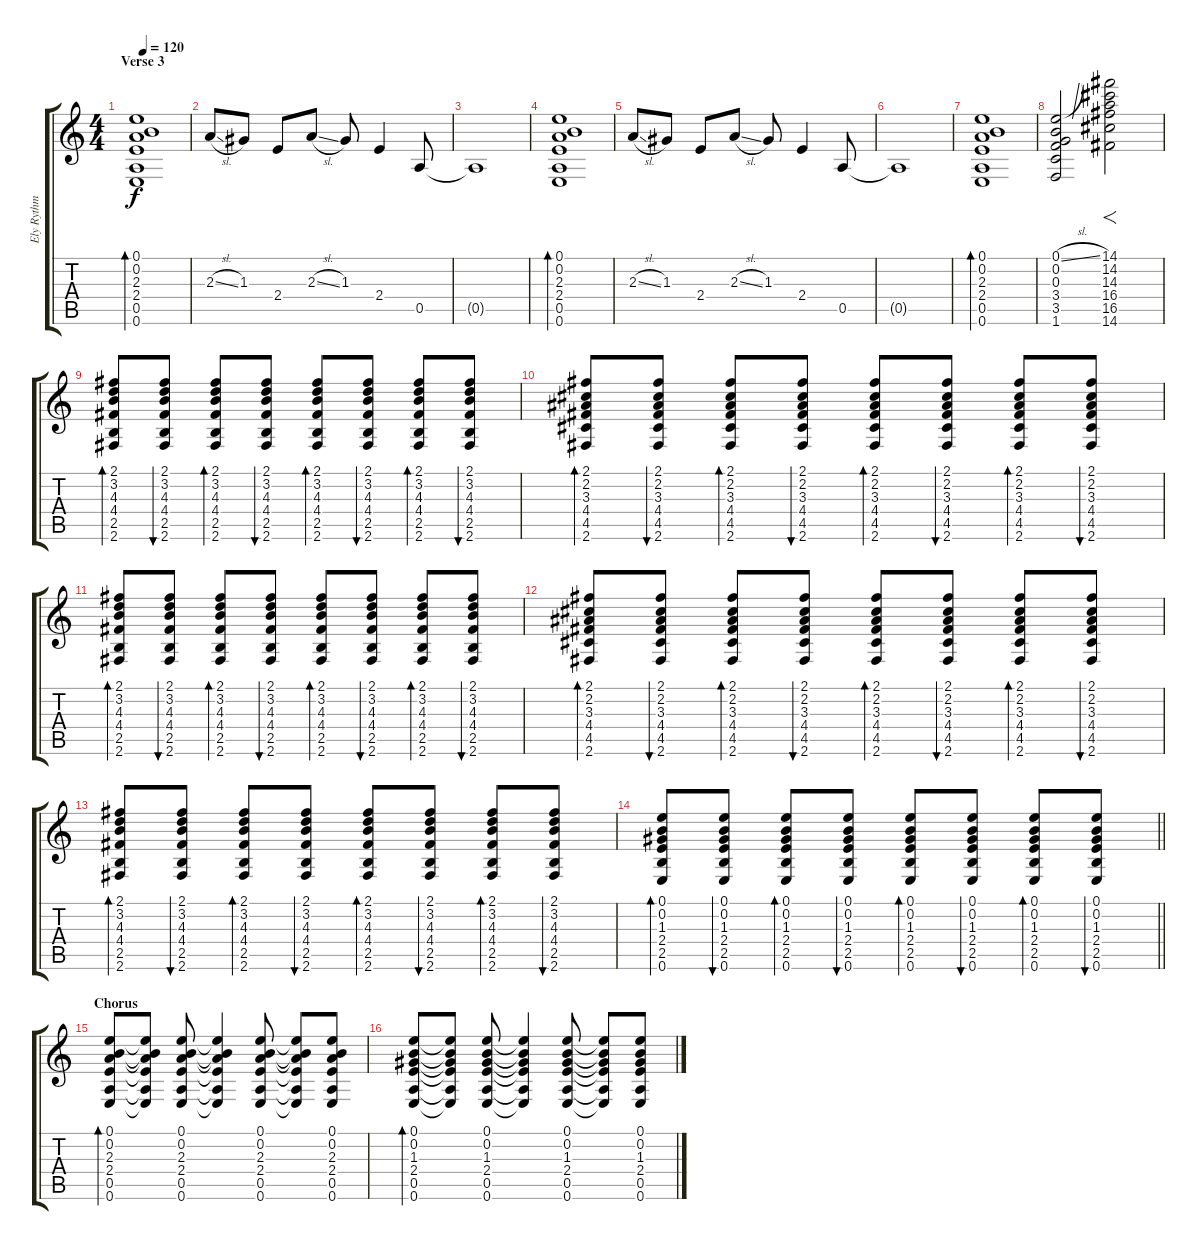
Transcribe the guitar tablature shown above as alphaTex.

\track ("Ely Rythm" "Ely Rythm") {instrument electricguitarclean}
\staff {score tabs}
\tuning (E4 B3 G3 D3 A2 E2) {hide}
\ts (4 4)
\section ("" "Verse 3")
\tempo 120
\clef g2
\ks c
(0.1 0.2 2.3 2.4 0.5 0.6).1{bd 240 dy f} |
2.3{sl}.8 1.3.8 2.4.8 2.3{sl}.8 1.3.8 2.4.4 0.5.8 |
0.5{t}.1 |
(0.1 0.2 2.3 2.4 0.5 0.6).1{bd 240} |
2.3{sl}.8 1.3.8 2.4.8 2.3{sl}.8 1.3.8 2.4.4 0.5.8 |
0.5{t}.1 |
(0.1 0.2 2.3 2.4 0.5 0.6).1{bd 240} |
(0.1{sl} 0.2 0.3 3.4 3.5 1.6).2 (14.1 14.2 14.3 16.4 16.5 14.6).2{f} |
(2.1 3.2 4.3 4.4 2.5 2.6).8{bd 240} (2.1 3.2 4.3 4.4 2.5 2.6).8{bu 60} (2.1 3.2 4.3 4.4 2.5 2.6).8{bd 60} (2.1 3.2 4.3 4.4 2.5 2.6).8{bu 60} (2.1 3.2 4.3 4.4 2.5 2.6).8{bd 60} (2.1 3.2 4.3 4.4 2.5 2.6).8{bu 60} (2.1 3.2 4.3 4.4 2.5 2.6).8{bd 60} (2.1 3.2 4.3 4.4 2.5 2.6).8{bu 60} |
(2.1 2.2 3.3 4.4 4.5 2.6).8{bd 240} (2.1 2.2 3.3 4.4 4.5 2.6).8{bu 60} (2.1 2.2 3.3 4.4 4.5 2.6).8{bd 60} (2.1 2.2 3.3 4.4 4.5 2.6).8{bu 60} (2.1 2.2 3.3 4.4 4.5 2.6).8{bd 60} (2.1 2.2 3.3 4.4 4.5 2.6).8{bu 60} (2.1 2.2 3.3 4.4 4.5 2.6).8{bd 60} (2.1 2.2 3.3 4.4 4.5 2.6).8{bu 60} |
(2.1 3.2 4.3 4.4 2.5 2.6).8{bd 240} (2.1 3.2 4.3 4.4 2.5 2.6).8{bu 60} (2.1 3.2 4.3 4.4 2.5 2.6).8{bd 60} (2.1 3.2 4.3 4.4 2.5 2.6).8{bu 60} (2.1 3.2 4.3 4.4 2.5 2.6).8{bd 60} (2.1 3.2 4.3 4.4 2.5 2.6).8{bu 60} (2.1 3.2 4.3 4.4 2.5 2.6).8{bd 60} (2.1 3.2 4.3 4.4 2.5 2.6).8{bu 60} |
(2.1 2.2 3.3 4.4 4.5 2.6).8{bd 240} (2.1 2.2 3.3 4.4 4.5 2.6).8{bu 60} (2.1 2.2 3.3 4.4 4.5 2.6).8{bd 60} (2.1 2.2 3.3 4.4 4.5 2.6).8{bu 60} (2.1 2.2 3.3 4.4 4.5 2.6).8{bd 60} (2.1 2.2 3.3 4.4 4.5 2.6).8{bu 60} (2.1 2.2 3.3 4.4 4.5 2.6).8{bd 60} (2.1 2.2 3.3 4.4 4.5 2.6).8{bu 60} |
(2.1 3.2 4.3 4.4 2.5 2.6).8{bd 240} (2.1 3.2 4.3 4.4 2.5 2.6).8{bu 60} (2.1 3.2 4.3 4.4 2.5 2.6).8{bd 60} (2.1 3.2 4.3 4.4 2.5 2.6).8{bu 60} (2.1 3.2 4.3 4.4 2.5 2.6).8{bd 60} (2.1 3.2 4.3 4.4 2.5 2.6).8{bu 60} (2.1 3.2 4.3 4.4 2.5 2.6).8{bd 60} (2.1 3.2 4.3 4.4 2.5 2.6).8{bu 60} |
\barLineRight lightlight
(0.1 0.2 1.3 2.4 2.5 0.6).8{bd 240} (0.1 0.2 1.3 2.4 2.5 0.6).8{bu 60} (0.1 0.2 1.3 2.4 2.5 0.6).8{bd 60} (0.1 0.2 1.3 2.4 2.5 0.6).8{bu 60} (0.1 0.2 1.3 2.4 2.5 0.6).8{bd 60} (0.1 0.2 1.3 2.4 2.5 0.6).8{bu 60} (0.1 0.2 1.3 2.4 2.5 0.6).8{bd 60} (0.1 0.2 1.3 2.4 2.5 0.6).8{bu 60} |
\section ("" "Chorus")
(0.1 0.2 2.3 2.4 0.5 0.6).8{bd 240} (0.1{t} 0.2{t} 2.3{t} 2.4{t} 0.5{t} 0.6{t}).8 (0.1 0.2 2.3 2.4 0.5 0.6).8 (0.1{t} 0.2{t} 2.3{t} 2.4{t} 0.5{t} 0.6{t}).4 (0.1 0.2 2.3 2.4 0.5 0.6).8 (0.1{t} 0.2{t} 2.3{t} 2.4{t} 0.5{t} 0.6{t}).8 (0.1 0.2 2.3 2.4 0.5 0.6).8 |
(0.1 0.2 1.3 2.4 0.5 0.6).8{bd 240} (0.1{t} 0.2{t} 1.3{t} 2.4{t} 0.5{t} 0.6{t}).8 (0.1 0.2 1.3 2.4 0.5 0.6).8 (0.1{t} 0.2{t} 1.3{t} 2.4{t} 0.5{t} 0.6{t}).4 (0.1 0.2 1.3 2.4 0.5 0.6).8 (0.1{t} 0.2{t} 1.3{t} 2.4{t} 0.5{t} 0.6{t}).8 (0.1 0.2 1.3 2.4 0.5 0.6).8
